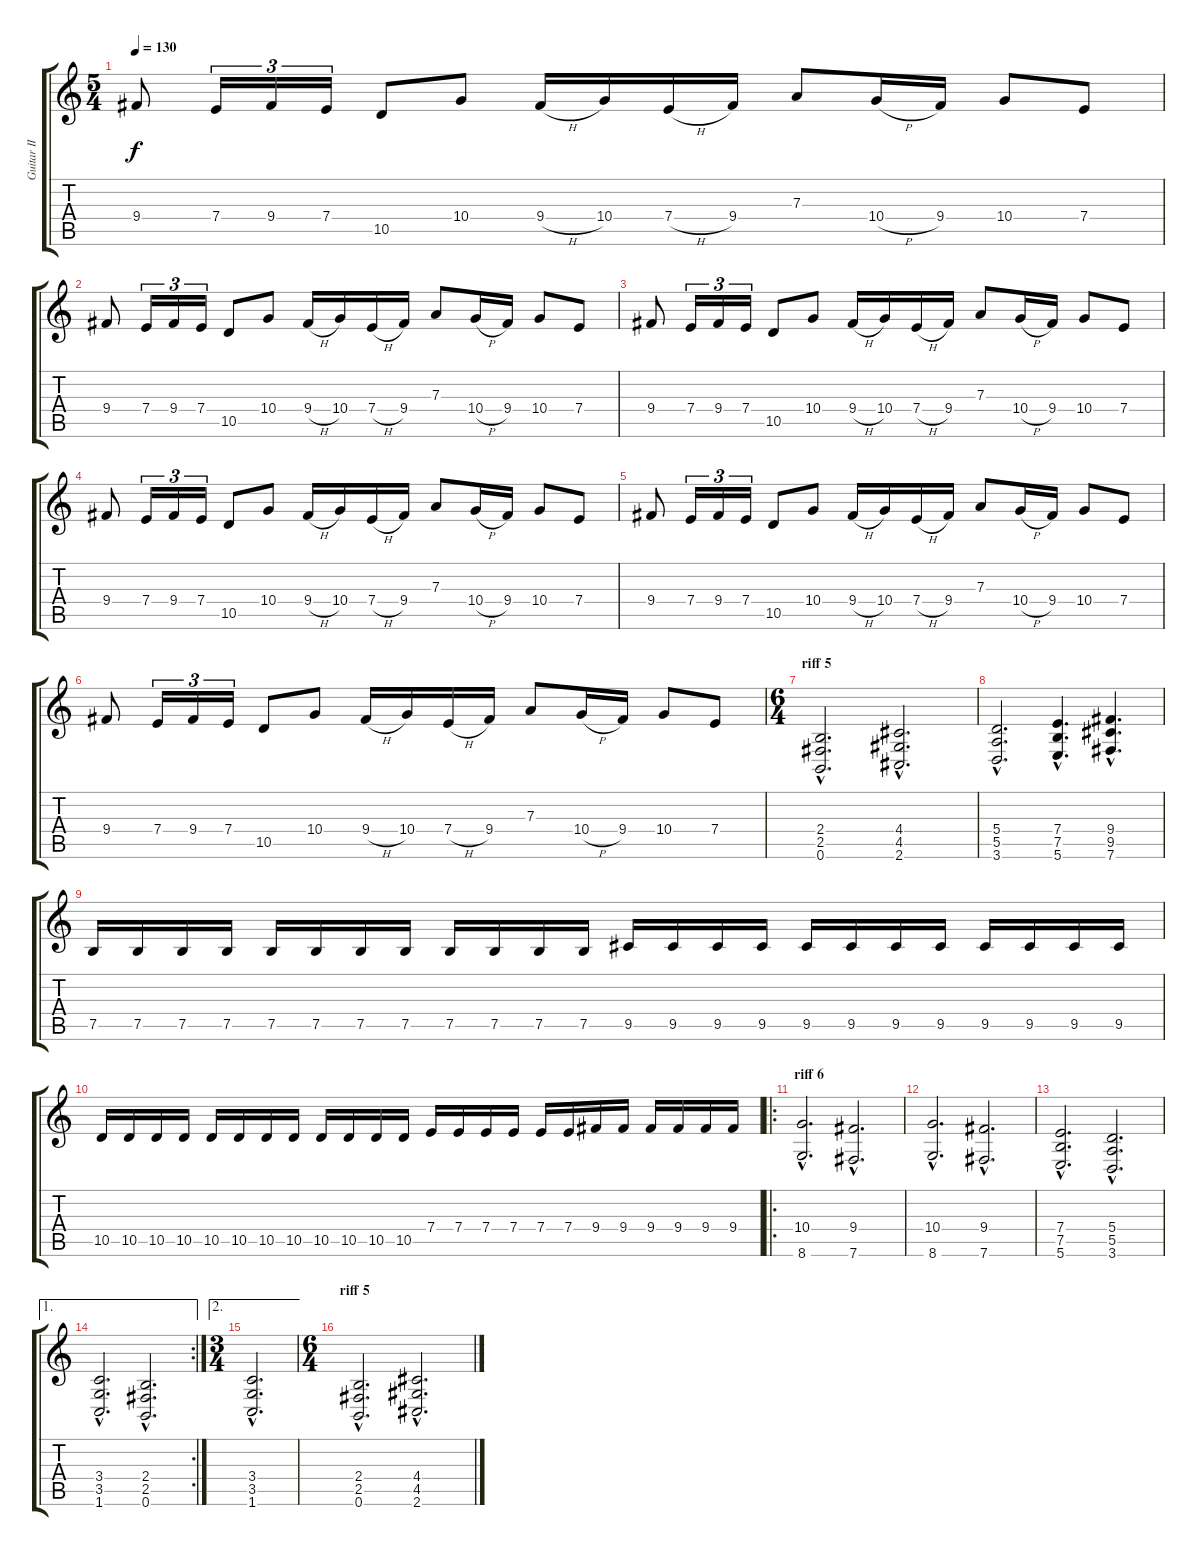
\track ("Guitar II" "Guitar II") {instrument overdrivenguitar}
\staff {score tabs}
\tuning (B3 Gb3 D3 A2 E2 B1) {hide}
\ts (5 4)
\tempo 130
\clef g2
\ks c
9.4.8{dy f} 7.4.16{tu (3 2)} 9.4.16{tu (3 2)} 7.4.16{tu (3 2)} 10.5.8 10.4.8 9.4{h}.16 10.4.16 7.4{h}.16 9.4.16 7.3.8 10.4{h}.16 9.4.16 10.4.8 7.4.8 |
9.4.8 7.4.16{tu (3 2)} 9.4.16{tu (3 2)} 7.4.16{tu (3 2)} 10.5.8 10.4.8 9.4{h}.16 10.4.16 7.4{h}.16 9.4.16 7.3.8 10.4{h}.16 9.4.16 10.4.8 7.4.8 |
9.4.8 7.4.16{tu (3 2)} 9.4.16{tu (3 2)} 7.4.16{tu (3 2)} 10.5.8 10.4.8 9.4{h}.16 10.4.16 7.4{h}.16 9.4.16 7.3.8 10.4{h}.16 9.4.16 10.4.8 7.4.8 |
9.4.8 7.4.16{tu (3 2)} 9.4.16{tu (3 2)} 7.4.16{tu (3 2)} 10.5.8 10.4.8 9.4{h}.16 10.4.16 7.4{h}.16 9.4.16 7.3.8 10.4{h}.16 9.4.16 10.4.8 7.4.8 |
9.4.8 7.4.16{tu (3 2)} 9.4.16{tu (3 2)} 7.4.16{tu (3 2)} 10.5.8 10.4.8 9.4{h}.16 10.4.16 7.4{h}.16 9.4.16 7.3.8 10.4{h}.16 9.4.16 10.4.8 7.4.8 |
9.4.8 7.4.16{tu (3 2)} 9.4.16{tu (3 2)} 7.4.16{tu (3 2)} 10.5.8 10.4.8 9.4{h}.16 10.4.16 7.4{h}.16 9.4.16 7.3.8 10.4{h}.16 9.4.16 10.4.8 7.4.8 |
\ts (6 4)
\section ("" "riff 5")
(2.4{hac} 2.5{hac} 0.6{hac}).2{d} (4.4{hac} 4.5{hac} 2.6{hac}).2{d} |
(5.4{hac} 5.5{hac} 3.6{hac}).2{d} (7.4{hac} 7.5{hac} 5.6{hac}).4{d} (9.4{hac} 9.5{hac} 7.6{hac}).4{d} |
7.5.16 7.5.16 7.5.16 7.5.16 7.5.16 7.5.16 7.5.16 7.5.16 7.5.16 7.5.16 7.5.16 7.5.16 9.5.16 9.5.16 9.5.16 9.5.16 9.5.16 9.5.16 9.5.16 9.5.16 9.5.16 9.5.16 9.5.16 9.5.16 |
10.5.16 10.5.16 10.5.16 10.5.16 10.5.16 10.5.16 10.5.16 10.5.16 10.5.16 10.5.16 10.5.16 10.5.16 7.4.16 7.4.16 7.4.16 7.4.16 7.4.16 7.4.16 9.4.16 9.4.16 9.4.16 9.4.16 9.4.16 9.4.16 |
\ro
\section ("" "riff 6")
(10.4{hac} 8.6{hac}).2{d} (9.4{hac} 7.6{hac}).2{d} |
(10.4{hac} 8.6{hac}).2{d} (9.4{hac} 7.6{hac}).2{d} |
(7.4{hac} 7.5{hac} 5.6{hac}).2{d} (5.4{hac} 5.5{hac} 3.6{hac}).2{d} |
\ae 1
\rc 2
(3.4{hac} 3.5{hac} 1.6{hac}).2{d} (2.4{hac} 2.5{hac} 0.6{hac}).2{d} |
\ae 2
\ts (3 4)
(3.4{hac} 3.5{hac} 1.6{hac}).2{d} |
\ts (6 4)
\section ("" "riff 5")
(2.4{hac} 2.5{hac} 0.6{hac}).2{d} (4.4{hac} 4.5{hac} 2.6{hac}).2{d}
